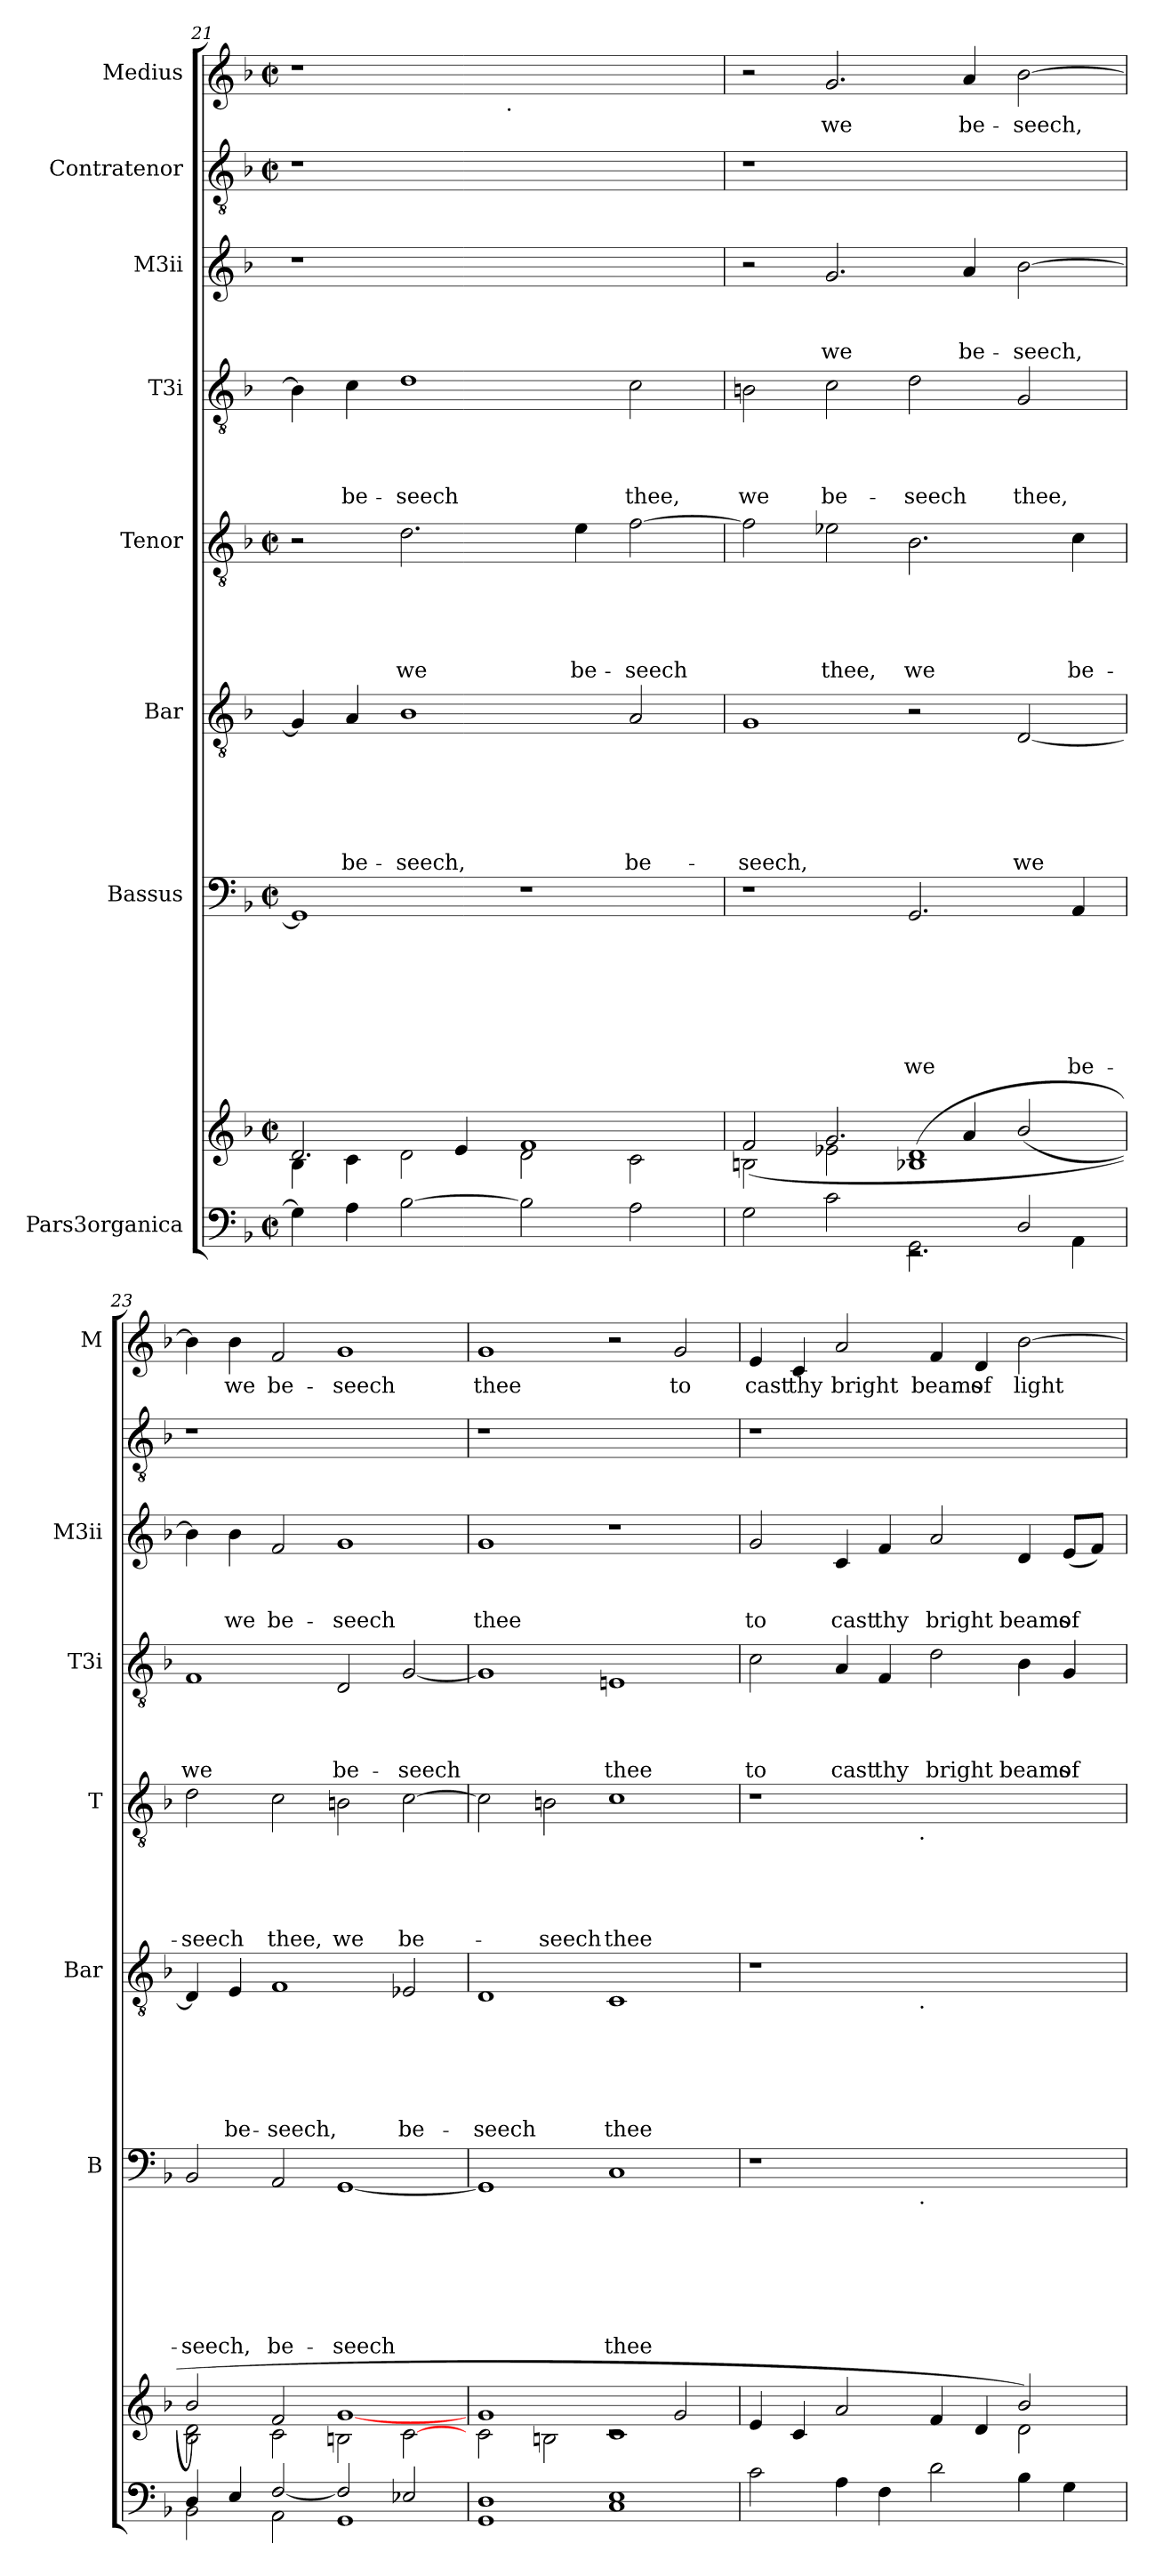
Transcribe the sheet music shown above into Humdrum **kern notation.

**kern	**kern	**kern	**text	**text	**text	**text	**text	**text	**text	**kern	**text	**text	**text	**text	**text	**text	**kern	**text	**text	**text	**text	**text	**kern	**text	**text	**text	**text	**kern	**text	**text	**text	**kern	**kern	**text
*part8	*part8	*part7	*part7	*part7	*part7	*part7	*part7	*part7	*part7	*part6	*part6	*part6	*part6	*part6	*part6	*part6	*part5	*part5	*part5	*part5	*part5	*part5	*part4	*part4	*part4	*part4	*part4	*part3	*part3	*part3	*part3	*part2	*part1	*part1
*staff9	*staff8	*staff7	*staff7	*staff7	*staff7	*staff7	*staff7	*staff7	*staff7	*staff6	*staff6	*staff6	*staff6	*staff6	*staff6	*staff6	*staff5	*staff5	*staff5	*staff5	*staff5	*staff5	*staff4	*staff4	*staff4	*staff4	*staff4	*staff3	*staff3	*staff3	*staff3	*staff2	*staff1	*staff1
*I"Pars3organica	*	*I"Bassus	*	*	*	*	*	*	*	*I"Bar	*	*	*	*	*	*	*I"Tenor	*	*	*	*	*	*I"T3i	*	*	*	*	*I"M3ii	*	*	*	*I"Contratenor	*I"Medius	*
*	*	*I'B	*	*	*	*	*	*	*	*I'Bar	*	*	*	*	*	*	*I'T	*	*	*	*	*	*I'T3i	*	*	*	*	*I'M3ii	*	*	*	*	*I'M	*
*clefF4	*clefG2	*clefF4	*	*	*	*	*	*	*	*clefGv2	*	*	*	*	*	*	*clefGv2	*	*	*	*	*	*clefGv2	*	*	*	*	*clefG2	*	*	*	*clefGv2	*clefG2	*
*k[b-]	*k[b-]	*k[b-]	*	*	*	*	*	*	*	*k[b-]	*	*	*	*	*	*	*k[b-]	*	*	*	*	*	*k[b-]	*	*	*	*	*k[b-]	*	*	*	*k[b-]	*k[b-]	*
*F:	*F:	*F:	*	*	*	*	*	*	*	*F:	*	*	*	*	*	*	*F:	*	*	*	*	*	*F:	*	*	*	*	*F:	*	*	*	*F:	*F:	*
*M2/2	*M2/2	*M2/2	*	*	*	*	*	*	*	*	*	*	*	*	*	*	*M2/2	*	*	*	*	*	*	*	*	*	*	*	*	*	*	*M2/2	*M2/2	*
*met(c|)	*met(c|)	*met(c|)	*	*	*	*	*	*	*	*	*	*	*	*	*	*	*met(c|)	*	*	*	*	*	*	*	*	*	*	*	*	*	*	*met(c|)	*met(c|)	*
=21	=21	=21	=21	=21	=21	=21	=21	=21	=21	=21	=21	=21	=21	=21	=21	=21	=21	=21	=21	=21	=21	=21	=21	=21	=21	=21	=21	=21	=21	=21	=21	=21	=21	=21
*	*^	*	*	*	*	*	*	*	*	*	*	*	*	*	*	*	*	*	*	*	*	*	*	*	*	*	*	*	*	*	*	*	*^	*
4G\]	2.d/	4B-\	1GG]	.	.	.	.	.	.	.	4G/]	.	.	.	.	.	.	2r	.	.	.	.	.	4B-\]	.	.	.	.	1r	.	.	.	1r	1r	2ryy	.
!	!	!	!	!	!	!	!	!	!	!	!	!	!	!	!	!	!LO:LY:b	!	!	!	!	!	!	!	!	!	!	!LO:LY:b	!	!	!	!	!	!	!	!
4A\	.	4c\	.	.	.	.	.	.	.	.	4A/	.	.	.	.	.	be-	.	.	.	.	.	.	4c\	.	.	.	be-	.	.	.	.	.	.	.	.
!	!	!	!	!	!	!	!	!	!	!	!	!	!	!	!	!	!LO:LY:b	!	!	!	!	!	!LO:LY:b	!	!	!	!	!LO:LY:b	!	!	!	!	!	!	!	!
[>2B-\	.	2d\	.	.	.	.	.	.	.	.	1B-	.	.	.	.	.	-seech,	2.d\	.	.	.	.	we	1d	.	.	.	-seech	.	.	.	.	.	.	4...ryy	.
.	4e/	.	.	.	.	.	.	.	.	.	.	.	.	.	.	.	.	.	.	.	.	.	.	.	.	.	.	.	.	.	.	.	.	.	.	.
!	!	!	!	!	!	!	!	!	!	!	!	!	!	!	!	!	!	!	!	!	!	!	!	!	!	!	!	!	!	!	!	!	!	!	!LO:TX:b:t=.	!
.	.	.	.	.	.	.	.	.	.	.	.	.	.	.	.	.	.	.	.	.	.	.	.	.	.	.	.	.	.	.	.	.	.	.	1ryy	.
2B-\]	1f	2d\	1r	.	.	.	.	.	.	.	.	.	.	.	.	.	.	.	.	.	.	.	.	.	.	.	.	.	1ryy	.	.	.	1ryy	1ryy	.	.
!	!	!	!	!	!	!	!	!	!	!	!	!	!	!	!	!	!	!	!	!	!	!	!LO:LY:b	!	!	!	!	!	!	!	!	!	!	!	!	!
.	.	.	.	.	.	.	.	.	.	.	.	.	.	.	.	.	.	4e\	.	.	.	.	be-	.	.	.	.	.	.	.	.	.	.	.	.	.
!	!	!	!	!	!	!	!	!	!	!	!	!	!	!	!	!	!LO:LY:b	!	!	!	!	!	!LO:LY:b	!	!	!	!	!LO:LY:b	!	!	!	!	!	!	!	!
2A\	.	2c\	.	.	.	.	.	.	.	.	2A/	.	.	.	.	.	be-	[>2f\	.	.	.	.	-seech	2c\	.	.	.	thee,	.	.	.	.	.	.	.	.
.	.	.	.	.	.	.	.	.	.	.	.	.	.	.	.	.	.	.	.	.	.	.	.	.	.	.	.	.	.	.	.	.	.	.	32ryy	.
!!LO:PB:g=z
=22	=22	=22	=22	=22	=22	=22	=22	=22	=22	=22	=22	=22	=22	=22	=22	=22	=22	=22	=22	=22	=22	=22	=22	=22	=22	=22	=22	=22	=22	=22	=22	=22	=22	=22	=22	=22
*^	*	*	*	*	*	*	*	*	*	*	*	*	*	*	*	*	*	*	*	*	*	*	*	*	*	*	*	*	*	*	*	*	*	*	*	*
!	!	!	!	!	!	!	!	!	!	!	!	!	!	!	!	!	!	!LO:LY:b	!	!	!	!	!	!	!	!	!	!	!LO:LY:b	!	!	!	!	!	!	!	!
*	*	*	*	*	*	*	*	*	*	*	*	*	*	*	*	*	*	*	*	*	*	*	*	*	*	*	*	*	*	*	*	*	*	*	*v	*v	*
2G\	1ryy	2Bn\	(<2f/	1r	.	.	.	.	.	.	.	1G	.	.	.	.	.	-seech,	2f\]	.	.	.	.	.	2Bn\	.	.	.	we	2r	.	.	.	1r	2r	.
!	!	!	!	!	!	!	!	!	!	!	!	!	!	!	!	!	!	!	!	!	!	!	!	!LO:LY:b	!	!	!	!	!LO:LY:b	!	!	!	!LO:LY:b	!	!	!LO:LY:b
2c\	.	2e-i\	2.g/	.	.	.	.	.	.	.	.	.	.	.	.	.	.	.	2e-X\	.	.	.	.	thee,	2c\	.	.	.	be-	2.g/	.	.	we	.	2.g/	we
!	!	!	!	!	!	!	!	!	!	!	!LO:LY:b	!	!	!	!	!	!	!	!	!	!	!	!	!LO:LY:b	!	!	!	!	!LO:LY:b	!	!	!	!	!	!	!
2.GG\	2rEE	(<1B-i 1d	.	2.GG/	.	.	.	.	.	.	we	2r	.	.	.	.	.	.	2.B-\	.	.	.	.	we	2d\	.	.	.	-seech	.	.	.	.	1ryy	.	.
!	!	!	!	!	!	!	!	!	!	!	!	!	!	!	!	!	!	!	!	!	!	!	!	!	!	!	!	!	!	!	!	!	!LO:LY:b	!	!	!LO:LY:b
.	.	.	4a/	.	.	.	.	.	.	.	.	.	.	.	.	.	.	.	.	.	.	.	.	.	.	.	.	.	.	4a/	.	.	be-	.	4a/	be-
!	!	!	!	!	!	!	!	!	!	!	!	!	!	!	!	!	!	!LO:LY:b	!	!	!	!	!	!	!	!	!	!	!LO:LY:b	!	!	!	!LO:LY:b	!	!	!LO:LY:b
.	2D/	.	(2b-/	.	.	.	.	.	.	.	.	[<2D/	.	.	.	.	.	we	.	.	.	.	.	.	2G/	.	.	.	thee,	[>2b-\	.	.	-seech,	.	[>2b-\	-seech,
!	!	!	!	!	!	!	!	!	!	!	!LO:LY:b	!	!	!	!	!	!	!	!	!	!	!	!	!LO:LY:b	!	!	!	!	!	!	!	!	!	!	!	!
4AA\	.	.	.	4AA/	.	.	.	.	.	.	be-	.	.	.	.	.	.	.	4c\	.	.	.	.	be-	.	.	.	.	.	.	.	.	.	.	.	.
=23	=23	=23	=23	=23	=23	=23	=23	=23	=23	=23	=23	=23	=23	=23	=23	=23	=23	=23	=23	=23	=23	=23	=23	=23	=23	=23	=23	=23	=23	=23	=23	=23	=23	=23	=23	=23
!	!	!	!	!	!	!	!	!	!	!	!LO:LY:b	!	!	!	!	!	!	!	!	!	!	!	!	!LO:LY:b	!	!	!	!	!LO:LY:b	!	!	!	!	!	!	!
2BB-\	4D/	2B-\ 2d\	2b-/))	2BB-/	.	.	.	.	.	.	-seech,	4D/]	.	.	.	.	.	.	2d\	.	.	.	.	-seech	1F	.	.	.	we	4b-\]	.	.	.	1r	4b-\]	.
!	!	!	!	!	!	!	!	!	!	!	!	!	!	!	!	!	!	!LO:LY:b	!	!	!	!	!	!	!	!	!	!	!	!	!	!	!LO:LY:b	!	!	!LO:LY:b
.	4E/	.	.	.	.	.	.	.	.	.	.	4E/	.	.	.	.	.	be-	.	.	.	.	.	.	.	.	.	.	.	4b-\	.	.	we	.	4b-\	we
!	!	!	!	!	!	!	!	!	!	!	!LO:LY:b	!	!	!	!	!	!	!LO:LY:b	!	!	!	!	!	!LO:LY:b	!	!	!	!	!	!	!	!	!LO:LY:b	!	!	!LO:LY:b
2AA\	[>2F/	2c\	2f/	2AA/	.	.	.	.	.	.	be-	1F	.	.	.	.	.	-seech,	2c\	.	.	.	.	thee,	.	.	.	.	.	2f/	.	.	be-	.	2f/	be-
!	!	!	!	!	!	!	!	!	!	!	!LO:LY:b	!	!	!	!	!	!	!	!	!	!	!	!	!LO:LY:b	!	!	!	!	!LO:LY:b	!	!	!	!LO:LY:b	!	!	!LO:LY:b
1GG	2F/]	2Bni\	[>1g	[<1GG	.	.	.	.	.	.	-seech	.	.	.	.	.	.	.	2Bn\	.	.	.	.	we	2D/	.	.	.	be-	1g	.	.	-seech	1ryy	1g	-seech
!	!	!	!	!	!	!	!	!	!	!	!	!	!	!	!	!	!	!LO:LY:b	!	!	!	!	!	!LO:LY:b	!	!	!	!	!LO:LY:b	!	!	!	!	!	!	!
.	2E-X/	[<2c\	.	.	.	.	.	.	.	.	.	2E-X/	.	.	.	.	.	be-	[>2c\	.	.	.	.	be-	[<2G/	.	.	.	-seech	.	.	.	.	.	.	.
=24	=24	=24	=24	=24	=24	=24	=24	=24	=24	=24	=24	=24	=24	=24	=24	=24	=24	=24	=24	=24	=24	=24	=24	=24	=24	=24	=24	=24	=24	=24	=24	=24	=24	=24	=24	=24
!	!	!	!	!	!	!	!	!	!	!	!	!	!	!	!	!	!	!LO:LY:b	!	!	!	!	!	!	!	!	!	!	!	!	!	!	!LO:LY:b	!	!	!LO:LY:b
*v	*v	*	*	*	*	*	*	*	*	*	*	*	*	*	*	*	*	*	*	*	*	*	*	*	*	*	*	*	*	*	*	*	*	*	*	*
1GG 1D	1g	2c\	1GG]	.	.	.	.	.	.	.	1D	.	.	.	.	.	-seech	2c\]	.	.	.	.	.	1G]	.	.	.	.	1g	.	.	thee	1r	1g	thee
!	!	!	!	!	!	!	!	!	!	!	!	!	!	!	!	!	!	!	!	!	!	!	!LO:LY:b	!	!	!	!	!	!	!	!	!	!	!	!
.	.	2Bn\	.	.	.	.	.	.	.	.	.	.	.	.	.	.	.	2Bn\	.	.	.	.	-seech	.	.	.	.	.	.	.	.	.	.	.	.
!	!	!	!	!	!	!	!	!	!	!LO:LY:b	!	!	!	!	!	!	!LO:LY:b	!	!	!	!	!	!LO:LY:b	!	!	!	!	!LO:LY:b	!	!	!	!	!	!	!
1C 1E	1c	2rc	1C	.	.	.	.	.	.	thee	1C	.	.	.	.	.	thee	1c	.	.	.	.	thee	1En	.	.	.	thee	1r	.	.	.	1ryy	2r	.
!	!	!	!	!	!	!	!	!	!	!	!	!	!	!	!	!	!	!	!	!	!	!	!	!	!	!	!	!	!	!	!	!	!	!	!LO:LY:b
.	.	2g/	.	.	.	.	.	.	.	.	.	.	.	.	.	.	.	.	.	.	.	.	.	.	.	.	.	.	.	.	.	.	.	2g/	to
=25	=25	=25	=25	=25	=25	=25	=25	=25	=25	=25	=25	=25	=25	=25	=25	=25	=25	=25	=25	=25	=25	=25	=25	=25	=25	=25	=25	=25	=25	=25	=25	=25	=25	=25	=25
!	!	!	!	!	!	!	!	!	!	!	!	!	!	!	!	!	!	!	!	!	!	!	!	!	!	!	!	!LO:LY:b	!	!	!	!LO:LY:b	!	!	!LO:LY:b
*	*	*	*^	*	*	*	*	*	*	*	*^	*	*	*	*	*	*	*^	*	*	*	*	*	*	*	*	*	*	*	*	*	*	*	*	*
2c\	4e/	1.ryy	1r	2ryy	.	.	.	.	.	.	.	1r	2ryy	.	.	.	.	.	.	1r	2ryy	.	.	.	.	.	2c\	.	.	.	to	2g/	.	.	to	1r	4e/	cast
!	!	!	!	!	!	!	!	!	!	!	!	!	!	!	!	!	!	!	!	!	!	!	!	!	!	!	!	!	!	!	!	!	!	!	!	!	!	!LO:LY:b
.	4c/	.	.	.	.	.	.	.	.	.	.	.	.	.	.	.	.	.	.	.	.	.	.	.	.	.	.	.	.	.	.	.	.	.	.	.	4c/	thy
!	!	!	!	!	!	!	!	!	!	!	!	!	!	!	!	!	!	!	!	!	!	!	!	!	!	!	!	!	!	!	!LO:LY:b	!	!	!	!LO:LY:b	!	!	!LO:LY:b
4A\	2a/	.	.	4...ryy	.	.	.	.	.	.	.	.	4...ryy	.	.	.	.	.	.	.	4...ryy	.	.	.	.	.	4A/	.	.	.	cast	4c/	.	.	cast	.	2a/	bright
!	!	!	!	!	!	!	!	!	!	!	!	!	!	!	!	!	!	!	!	!	!	!	!	!	!	!	!	!	!	!	!LO:LY:b	!	!	!	!LO:LY:b	!	!	!
4F\	.	.	.	.	.	.	.	.	.	.	.	.	.	.	.	.	.	.	.	.	.	.	.	.	.	.	4F/	.	.	.	thy	4f/	.	.	thy	.	.	.
!	!	!	!	!	!	!	!	!	!	!	!	!	!	!	!	!	!	!	!	!	!LO:TX:b:t=.	!	!	!	!	!	!	!	!	!	!	!	!	!	!	!	!	!
!	!	!	!	!	!	!	!	!	!	!	!	!	!LO:TX:b:t=.	!	!	!	!	!	!	!	!	!	!	!	!	!	!	!	!	!	!	!	!	!	!	!	!	!
!	!	!	!	!LO:TX:b:t=.	!	!	!	!	!	!	!	!	!	!	!	!	!	!	!	!	!	!	!	!	!	!	!	!	!	!	!	!	!	!	!	!	!	!
.	.	.	.	1ryy	.	.	.	.	.	.	.	.	1ryy	.	.	.	.	.	.	.	1ryy	.	.	.	.	.	.	.	.	.	.	.	.	.	.	.	.	.
!	!	!	!	!	!	!	!	!	!	!	!	!	!	!	!	!	!	!	!	!	!	!	!	!	!	!	!	!	!	!	!LO:LY:b	!	!	!	!LO:LY:b	!	!	!LO:LY:b
2d\	4f/	.	1ryy	.	.	.	.	.	.	.	.	1ryy	.	.	.	.	.	.	.	1ryy	.	.	.	.	.	.	2d\	.	.	.	bright	2a/	.	.	bright	1ryy	4f/	beams
!	!	!	!	!	!	!	!	!	!	!	!	!	!	!	!	!	!	!	!	!	!	!	!	!	!	!	!	!	!	!	!	!	!	!	!	!	!	!LO:LY:b
.	4d/	.	.	.	.	.	.	.	.	.	.	.	.	.	.	.	.	.	.	.	.	.	.	.	.	.	.	.	.	.	.	.	.	.	.	.	4d/	of
!	!	!	!	!	!	!	!	!	!	!	!	!	!	!	!	!	!	!	!	!	!	!	!	!	!	!	!	!	!	!	!LO:LY:b	!	!	!	!LO:LY:b	!	!	!LO:LY:b
4B-\	2b-/)	2d\	.	.	.	.	.	.	.	.	.	.	.	.	.	.	.	.	.	.	.	.	.	.	.	.	4B-\	.	.	.	beams	4d/	.	.	beams	.	[>2b-\	light
!	!	!	!	!	!	!	!	!	!	!	!	!	!	!	!	!	!	!	!	!	!	!	!	!	!	!	!	!	!	!	!LO:LY:b	!	!	!	!LO:LY:b	!	!	!
4G\	.	.	.	.	.	.	.	.	.	.	.	.	.	.	.	.	.	.	.	.	.	.	.	.	.	.	4G/	.	.	.	of	(<8e/L	.	.	of	.	.	.
.	.	.	.	.	.	.	.	.	.	.	.	.	.	.	.	.	.	.	.	.	.	.	.	.	.	.	.	.	.	.	.	8f/J)	.	.	.	.	.	.
.	.	.	.	32ryy	.	.	.	.	.	.	.	.	32ryy	.	.	.	.	.	.	.	32ryy	.	.	.	.	.	.	.	.	.	.	.	.	.	.	.	.	.
*	*v	*v	*	*	*	*	*	*	*	*	*	*v	*v	*	*	*	*	*	*	*v	*v	*	*	*	*	*	*	*	*	*	*	*	*	*	*	*	*	*
*	*	*v	*v	*	*	*	*	*	*	*	*	*	*	*	*	*	*	*	*	*	*	*	*	*	*	*	*	*	*	*	*	*	*	*	*
=	=	=	=	=	=	=	=	=	=	=	=	=	=	=	=	=	=	=	=	=	=	=	=	=	=	=	=	=	=	=	=	=	=	=
*-	*-	*-	*-	*-	*-	*-	*-	*-	*-	*-	*-	*-	*-	*-	*-	*-	*-	*-	*-	*-	*-	*-	*-	*-	*-	*-	*-	*-	*-	*-	*-	*-	*-	*-
